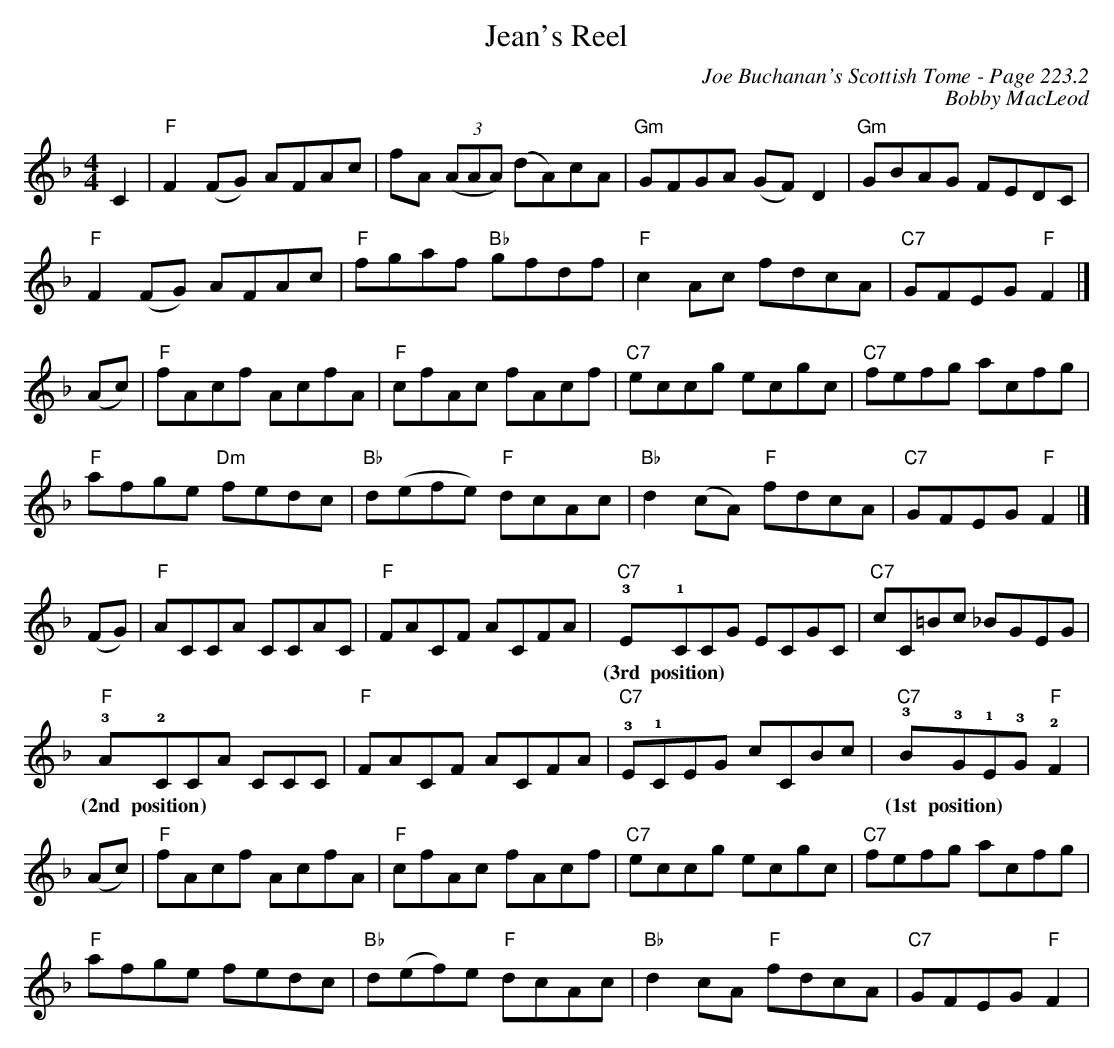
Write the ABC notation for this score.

X:1
T:Jean's Reel
C:Joe Buchanan's Scottish Tome - Page 223.2
C:Bobby MacLeod
L:1/8
M:4/4
K:F
C2 | "F"F2 (FG) AFAc | fA ((3AAA) (dA)cA | "Gm"GFGA (GF) D2 | "Gm"GBAG FEDC |
"F"F2 (FG) AFAc | "F"fgaf "Bb"gfdf | "F"c2 Ac fdcA | "C7"GFEG "F"F2 |]
(Ac) | "F"fAcf AcfA | "F"cfAc fAcf | "C7"eccg ecgc | "C7"fefg acfg |
"F"afge "Dm"fedc | "Bb"d(efe) "F"dcAc | "Bb"d2 (cA) "F"fdcA | "C7"GFEG "F"F2 |]
(FG) | "F"ACCA CCAC | "F"FACF ACFA | "C7" !3!E!1!CCG ECGC | "C7"cC=Bc _BGEG |
w:|||(3rd position)
"F"!3!A!2!CCA CCC | "F"FACF ACFA | "C7"!3!E!1!CEG cCBc | "C7"!3!B!3!G!1!E!3!G "F"!2!F2 |
w:(2nd position)|||(1st position)
(Ac) | "F"fAcf AcfA | "F"cfAc fAcf | "C7"eccg ecgc | "C7"fefg acfg |
"F"afge fedc | "Bb"d(ef)e "F"dcAc | "Bb"d2 cA "F"fdcA | "C7"GFEG "F"F2 |
